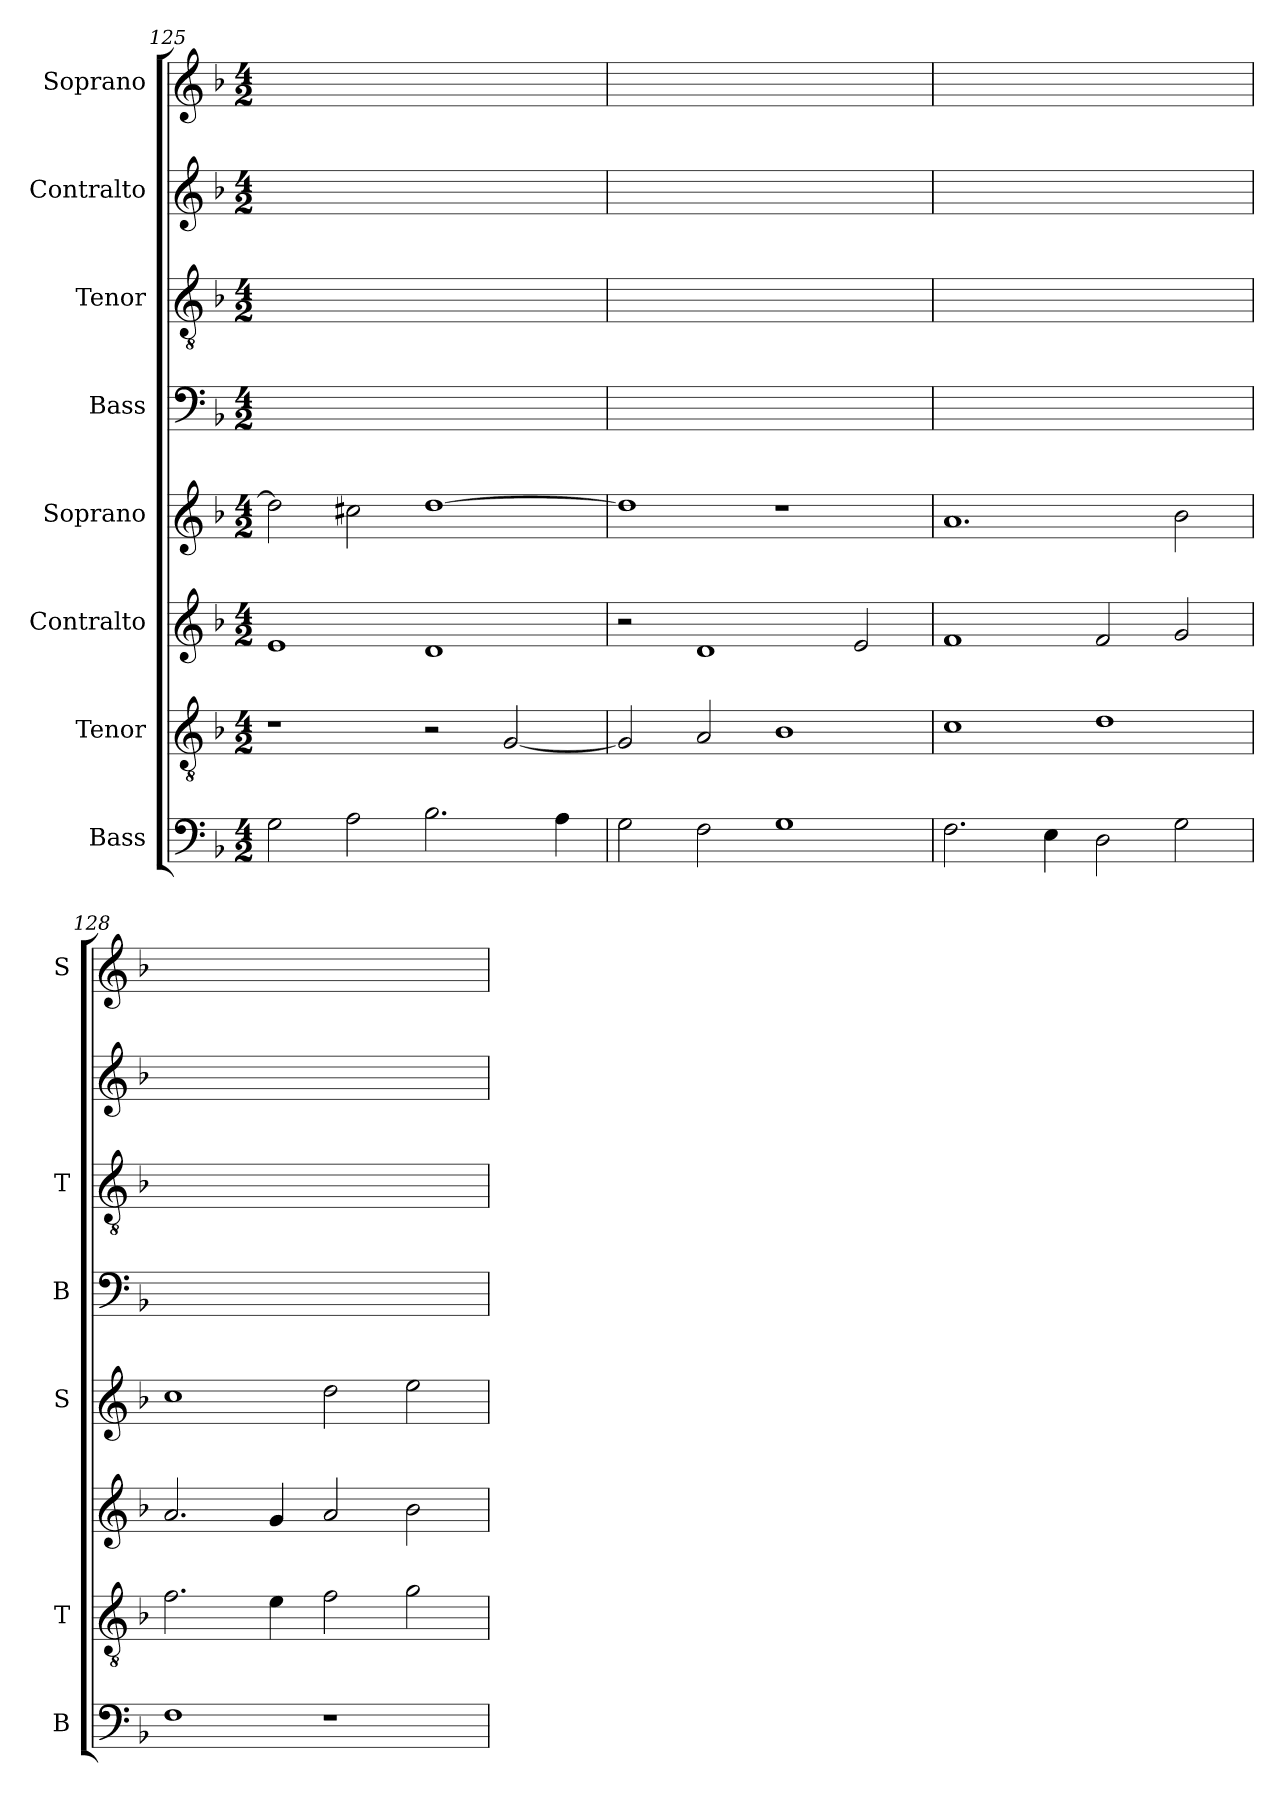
**kern	**kern	**kern	**kern	**kern	**kern	**kern	**kern
*part8	*part7	*part6	*part5	*part4	*part3	*part2	*part1
*staff8	*staff7	*staff6	*staff5	*staff4	*staff3	*staff2	*staff1
*I"Bass	*I"Tenor	*I"Contralto	*I"Soprano	*I"Bass	*I"Tenor	*I"Contralto	*I"Soprano
*I'B	*I'T	*	*I'S	*I'B	*I'T	*	*I'S
*clefF4	*clefGv2	*clefG2	*clefG2	*clefF4	*clefGv2	*clefG2	*clefG2
*k[b-]	*k[b-]	*k[b-]	*k[b-]	*k[b-]	*k[b-]	*k[b-]	*k[b-]
*G:dor	*G:dor	*G:dor	*G:dor	*G:dor	*G:dor	*G:dor	*G:dor
*M4/2	*M4/2	*M4/2	*M4/2	*M4/2	*M4/2	*M4/2	*M4/2
=125	=125	=125	=125	=125	=125	=125	=125
2G	1r	1e	2dd]	0ryy	0ryy	0ryy	0ryy
2A	.	.	2cc#X	.	.	.	.
2.B-	2r	1d	[1dd	.	.	.	.
.	[2G	.	.	.	.	.	.
4A	.	.	.	.	.	.	.
=126	=126	=126	=126	=126	=126	=126	=126
2G	2G]	2r	1dd]	0ryy	0ryy	0ryy	0ryy
2F	2A	1d	.	.	.	.	.
1G	1B-	.	1r	.	.	.	.
.	.	2e	.	.	.	.	.
=127	=127	=127	=127	=127	=127	=127	=127
2.F	1c	1f	1.a	0ryy	0ryy	0ryy	0ryy
4E	.	.	.	.	.	.	.
2D	1d	2f	.	.	.	.	.
2G	.	2g	2b-	.	.	.	.
=128	=128	=128	=128	=128	=128	=128	=128
1F	2.f	2.a	1cc	0ryy	0ryy	0ryy	0ryy
.	4e	4g	.	.	.	.	.
1r	2f	2a	2dd	.	.	.	.
.	2g	2b-	2ee	.	.	.	.
=	=	=	=	=	=	=	=
*-	*-	*-	*-	*-	*-	*-	*-
